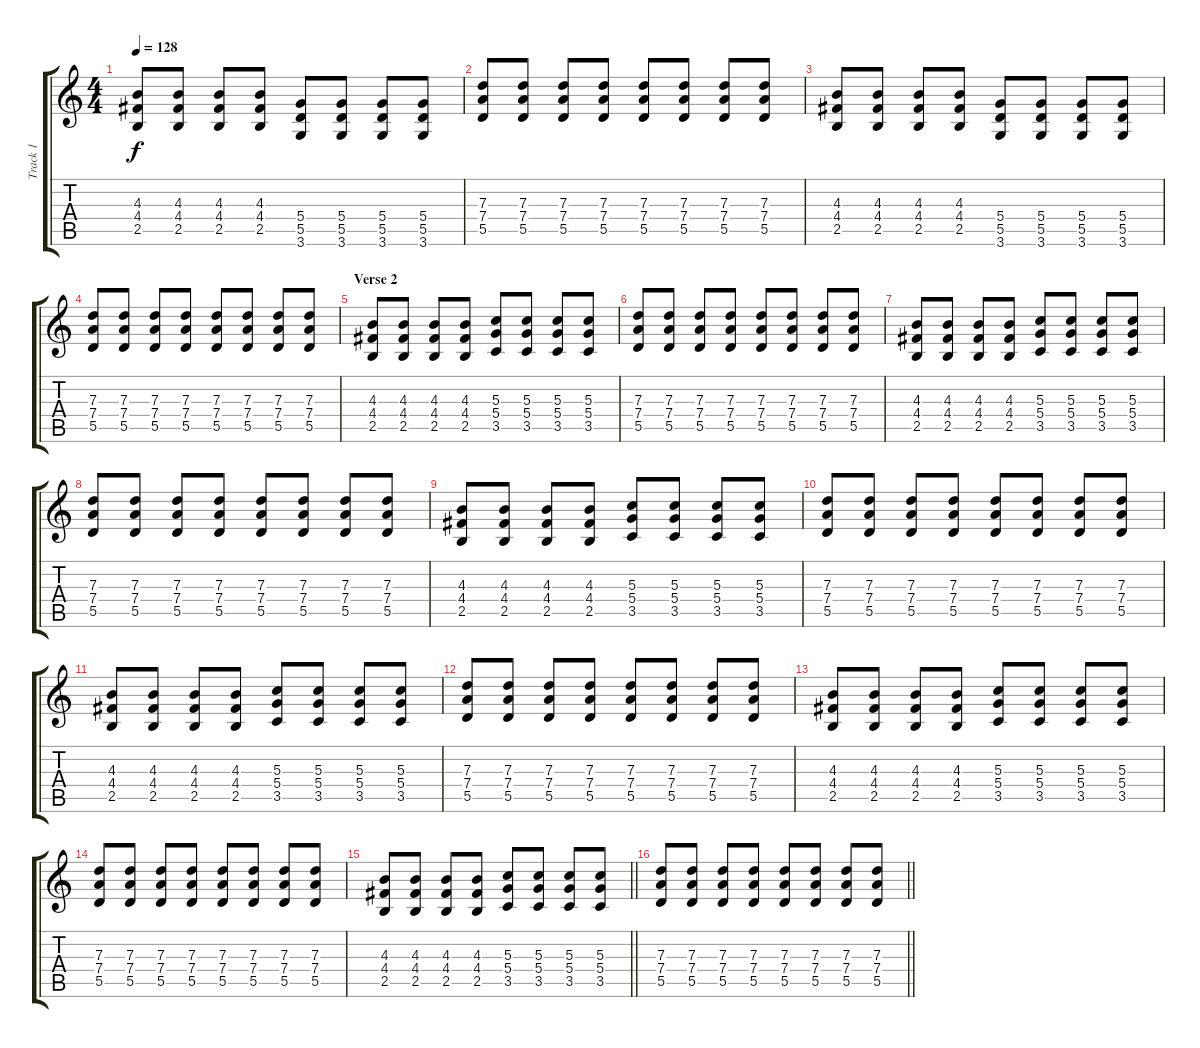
\track ("Track 1" "Track 1") {instrument distortionguitar}
\staff {score tabs}
\tuning (E4 B3 G3 D3 A2 E2) {hide}
\ts (4 4)
\tempo 128
\clef g2
\ks c
(4.3 4.4 2.5).8{dy f} (4.3 4.4 2.5).8 (4.3 4.4 2.5).8 (4.3 4.4 2.5).8 (5.4 5.5 3.6).8 (5.4 5.5 3.6).8 (5.4 5.5 3.6).8 (5.4 5.5 3.6).8 |
(7.3 7.4 5.5).8 (7.3 7.4 5.5).8 (7.3 7.4 5.5).8 (7.3 7.4 5.5).8 (7.3 7.4 5.5).8 (7.3 7.4 5.5).8 (7.3 7.4 5.5).8 (7.3 7.4 5.5).8 |
(4.3 4.4 2.5).8 (4.3 4.4 2.5).8 (4.3 4.4 2.5).8 (4.3 4.4 2.5).8 (5.4 5.5 3.6).8 (5.4 5.5 3.6).8 (5.4 5.5 3.6).8 (5.4 5.5 3.6).8 |
(7.3 7.4 5.5).8 (7.3 7.4 5.5).8 (7.3 7.4 5.5).8 (7.3 7.4 5.5).8 (7.3 7.4 5.5).8 (7.3 7.4 5.5).8 (7.3 7.4 5.5).8 (7.3 7.4 5.5).8 |
\section ("" "Verse 2")
(4.3 4.4 2.5).8 (4.3 4.4 2.5).8 (4.3 4.4 2.5).8 (4.3 4.4 2.5).8 (5.3 5.4 3.5).8 (5.3 5.4 3.5).8 (5.3 5.4 3.5).8 (5.3 5.4 3.5).8 |
(7.3 7.4 5.5).8 (7.3 7.4 5.5).8 (7.3 7.4 5.5).8 (7.3 7.4 5.5).8 (7.3 7.4 5.5).8 (7.3 7.4 5.5).8 (7.3 7.4 5.5).8 (7.3 7.4 5.5).8 |
(4.3 4.4 2.5).8 (4.3 4.4 2.5).8 (4.3 4.4 2.5).8 (4.3 4.4 2.5).8 (5.3 5.4 3.5).8 (5.3 5.4 3.5).8 (5.3 5.4 3.5).8 (5.3 5.4 3.5).8 |
(7.3 7.4 5.5).8 (7.3 7.4 5.5).8 (7.3 7.4 5.5).8 (7.3 7.4 5.5).8 (7.3 7.4 5.5).8 (7.3 7.4 5.5).8 (7.3 7.4 5.5).8 (7.3 7.4 5.5).8 |
(4.3 4.4 2.5).8 (4.3 4.4 2.5).8 (4.3 4.4 2.5).8 (4.3 4.4 2.5).8 (5.3 5.4 3.5).8 (5.3 5.4 3.5).8 (5.3 5.4 3.5).8 (5.3 5.4 3.5).8 |
(7.3 7.4 5.5).8 (7.3 7.4 5.5).8 (7.3 7.4 5.5).8 (7.3 7.4 5.5).8 (7.3 7.4 5.5).8 (7.3 7.4 5.5).8 (7.3 7.4 5.5).8 (7.3 7.4 5.5).8 |
(4.3 4.4 2.5).8 (4.3 4.4 2.5).8 (4.3 4.4 2.5).8 (4.3 4.4 2.5).8 (5.3 5.4 3.5).8 (5.3 5.4 3.5).8 (5.3 5.4 3.5).8 (5.3 5.4 3.5).8 |
(7.3 7.4 5.5).8 (7.3 7.4 5.5).8 (7.3 7.4 5.5).8 (7.3 7.4 5.5).8 (7.3 7.4 5.5).8 (7.3 7.4 5.5).8 (7.3 7.4 5.5).8 (7.3 7.4 5.5).8 |
(4.3 4.4 2.5).8 (4.3 4.4 2.5).8 (4.3 4.4 2.5).8 (4.3 4.4 2.5).8 (5.3 5.4 3.5).8 (5.3 5.4 3.5).8 (5.3 5.4 3.5).8 (5.3 5.4 3.5).8 |
(7.3 7.4 5.5).8 (7.3 7.4 5.5).8 (7.3 7.4 5.5).8 (7.3 7.4 5.5).8 (7.3 7.4 5.5).8 (7.3 7.4 5.5).8 (7.3 7.4 5.5).8 (7.3 7.4 5.5).8 |
\barLineRight lightlight
(4.3 4.4 2.5).8 (4.3 4.4 2.5).8 (4.3 4.4 2.5).8 (4.3 4.4 2.5).8 (5.3 5.4 3.5).8 (5.3 5.4 3.5).8 (5.3 5.4 3.5).8 (5.3 5.4 3.5).8 |
\barLineRight lightlight
(7.3 7.4 5.5).8 (7.3 7.4 5.5).8 (7.3 7.4 5.5).8 (7.3 7.4 5.5).8 (7.3 7.4 5.5).8 (7.3 7.4 5.5).8 (7.3 7.4 5.5).8 (7.3 7.4 5.5).8
